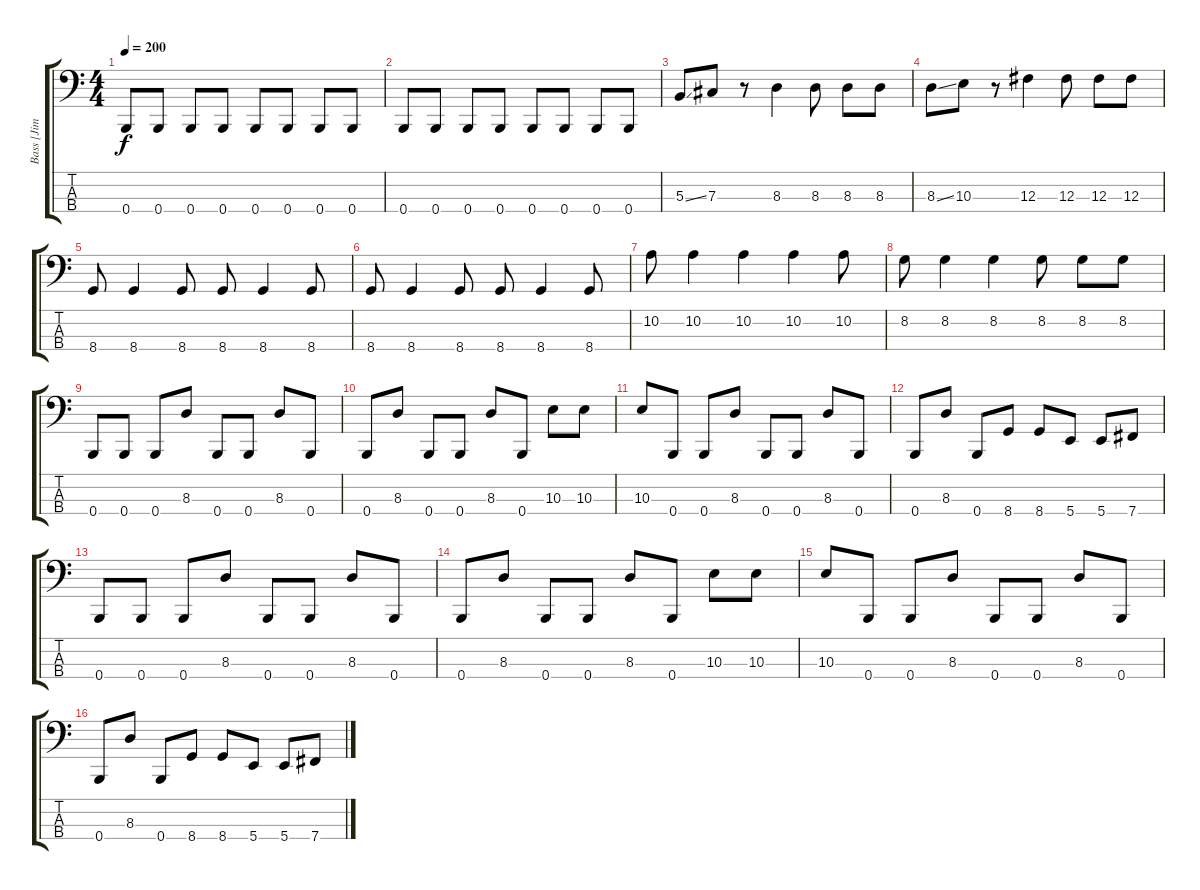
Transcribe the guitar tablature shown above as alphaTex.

\track ("Bass [Jim Riley]" "Bass [Jim ") {instrument electricbasspick}
\staff {score tabs}
\tuning (E2 B1 Gb1 B0) {hide}
\ts (4 4)
\tempo 200
\clef f4
\ks c
0.4.8{dy f} 0.4.8 0.4.8 0.4.8 0.4.8 0.4.8 0.4.8 0.4.8 |
0.4.8 0.4.8 0.4.8 0.4.8 0.4.8 0.4.8 0.4.8 0.4.8 |
5.3{ss}.8 7.3.8 r.8 8.3.4 8.3.8 8.3.8 8.3.8 |
8.3{ss}.8 10.3.8 r.8 12.3.4 12.3.8 12.3.8 12.3.8 |
8.4.8 8.4.4 8.4.8 8.4.8 8.4.4 8.4.8 |
8.4.8 8.4.4 8.4.8 8.4.8 8.4.4 8.4.8 |
10.2.8 10.2.4 10.2.4 10.2.4 10.2.8 |
8.2.8 8.2.4 8.2.4 8.2.8 8.2.8 8.2.8 |
0.4.8 0.4.8 0.4.8 8.3.8 0.4.8 0.4.8 8.3.8 0.4.8 |
0.4.8 8.3.8 0.4.8 0.4.8 8.3.8 0.4.8 10.3.8 10.3.8 |
10.3.8 0.4.8 0.4.8 8.3.8 0.4.8 0.4.8 8.3.8 0.4.8 |
0.4.8 8.3.8 0.4.8 8.4.8 8.4.8 5.4.8 5.4.8 7.4.8 |
0.4.8 0.4.8 0.4.8 8.3.8 0.4.8 0.4.8 8.3.8 0.4.8 |
0.4.8 8.3.8 0.4.8 0.4.8 8.3.8 0.4.8 10.3.8 10.3.8 |
10.3.8 0.4.8 0.4.8 8.3.8 0.4.8 0.4.8 8.3.8 0.4.8 |
0.4.8 8.3.8 0.4.8 8.4.8 8.4.8 5.4.8 5.4.8 7.4.8
